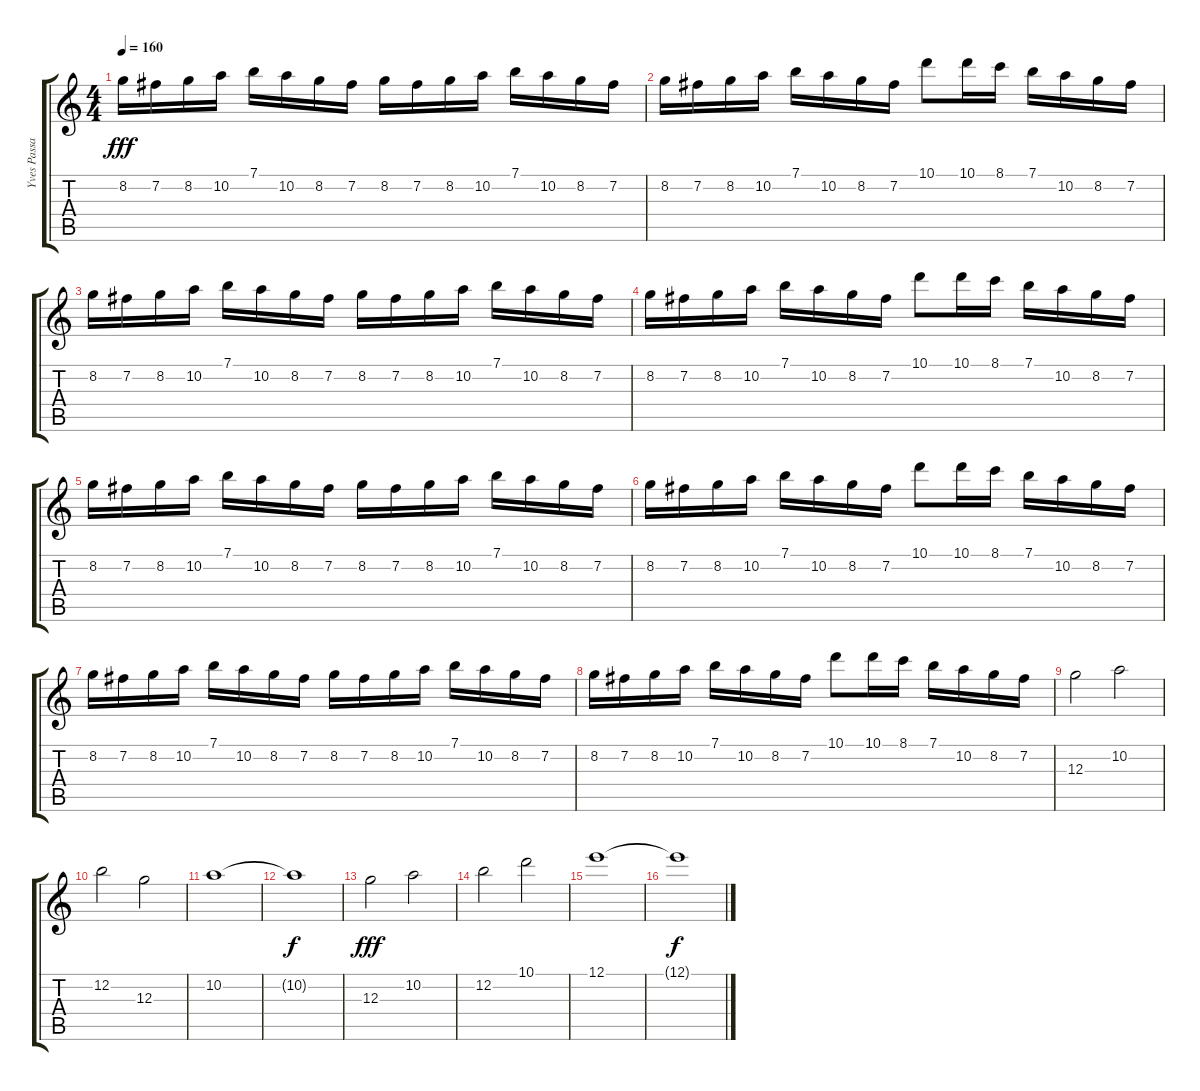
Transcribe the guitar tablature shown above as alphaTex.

\track ("Yves Passarell" "Yves Passa") {instrument overdrivenguitar}
\staff {score tabs}
\tuning (E4 B3 G3 D3 A2 E2) {hide}
\ts (4 4)
\tempo 160
\clef g2
\ks c
8.2.16{dy fff volume 16} 7.2.16 8.2.16 10.2.16 7.1.16 10.2.16 8.2.16 7.2.16 8.2.16 7.2.16 8.2.16 10.2.16 7.1.16 10.2.16 8.2.16 7.2.16 |
8.2.16 7.2.16 8.2.16 10.2.16 7.1.16 10.2.16 8.2.16 7.2.16 10.1.8 10.1.16 8.1.16 7.1.16 10.2.16 8.2.16 7.2.16 |
8.2.16 7.2.16 8.2.16 10.2.16 7.1.16 10.2.16 8.2.16 7.2.16 8.2.16 7.2.16 8.2.16 10.2.16 7.1.16 10.2.16 8.2.16 7.2.16 |
8.2.16 7.2.16 8.2.16 10.2.16 7.1.16 10.2.16 8.2.16 7.2.16 10.1.8 10.1.16 8.1.16 7.1.16 10.2.16 8.2.16 7.2.16 |
8.2.16 7.2.16 8.2.16 10.2.16 7.1.16 10.2.16 8.2.16 7.2.16 8.2.16 7.2.16 8.2.16 10.2.16 7.1.16 10.2.16 8.2.16 7.2.16 |
8.2.16 7.2.16 8.2.16 10.2.16 7.1.16 10.2.16 8.2.16 7.2.16 10.1.8 10.1.16 8.1.16 7.1.16 10.2.16 8.2.16 7.2.16 |
8.2.16 7.2.16 8.2.16 10.2.16 7.1.16 10.2.16 8.2.16 7.2.16 8.2.16 7.2.16 8.2.16 10.2.16 7.1.16 10.2.16 8.2.16 7.2.16 |
8.2.16 7.2.16 8.2.16 10.2.16 7.1.16 10.2.16 8.2.16 7.2.16 10.1.8 10.1.16 8.1.16 7.1.16 10.2.16 8.2.16 7.2.16 |
12.3.2 10.2.2 |
12.2.2 12.3.2 |
10.2.1 |
10.2{t}.1{dy f} |
12.3.2{dy fff} 10.2.2 |
12.2.2 10.1.2 |
12.1.1 |
12.1{t}.1{dy f}
